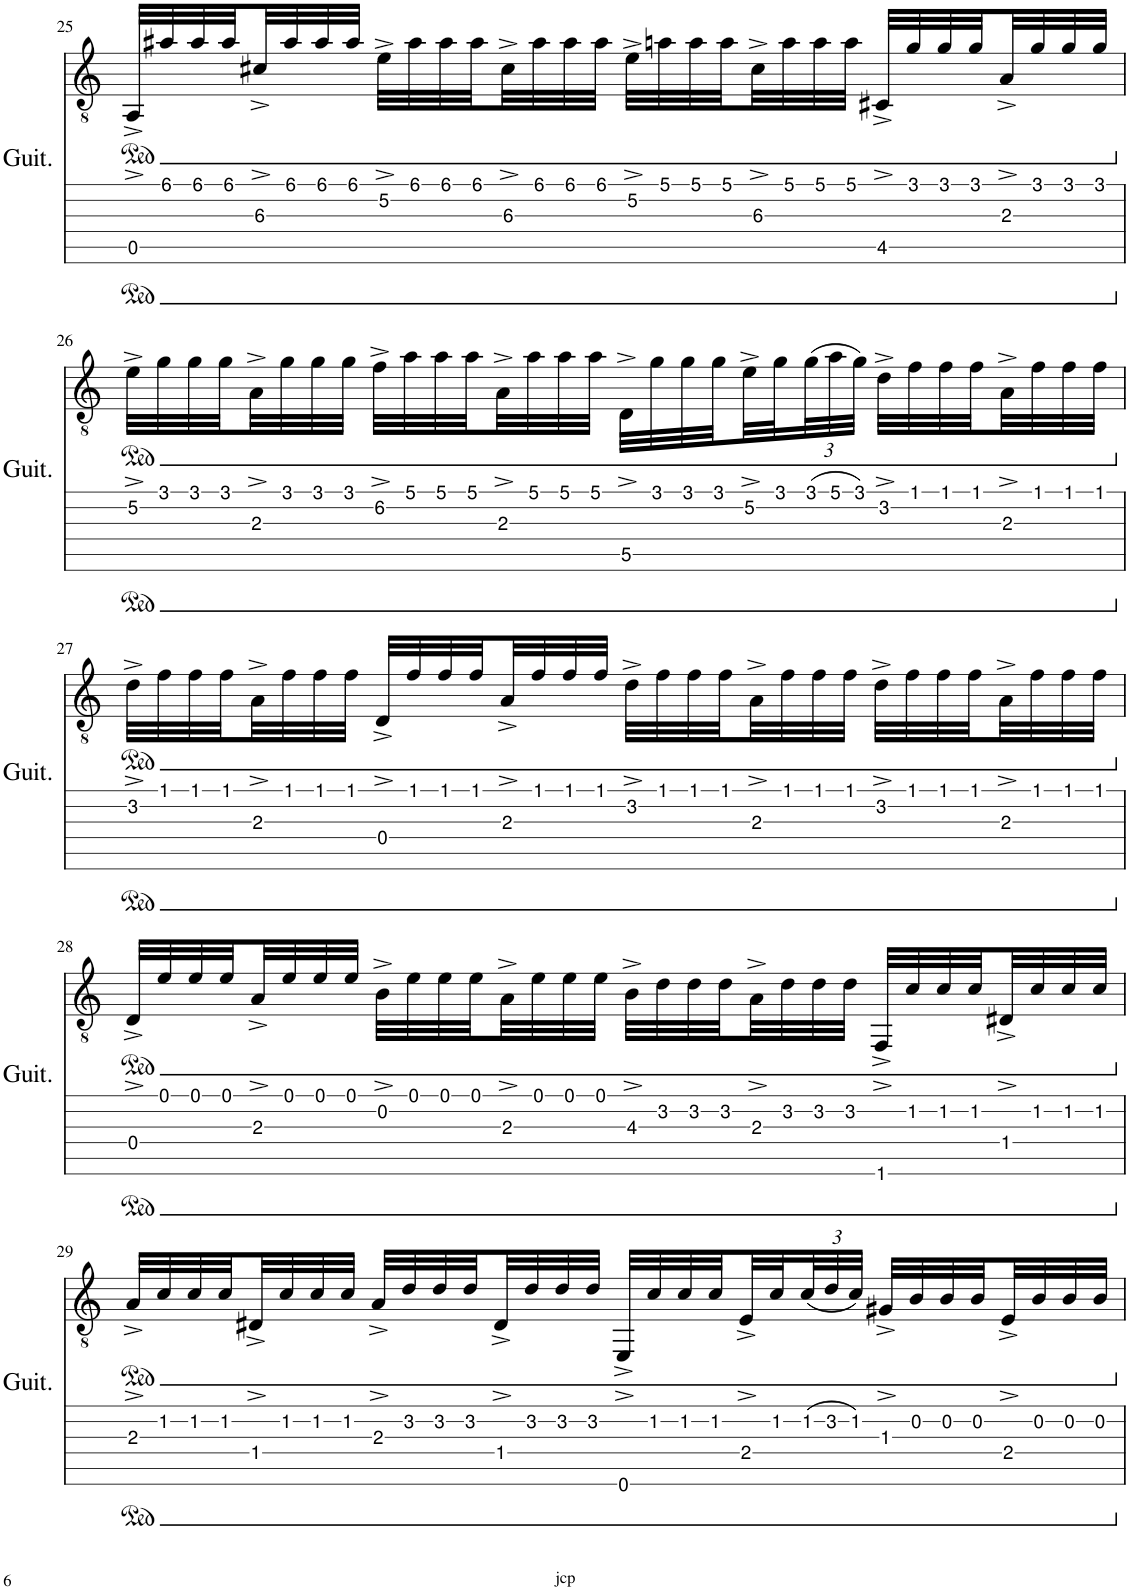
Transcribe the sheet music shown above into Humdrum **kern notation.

**kern	**kern
*part1	*part1
*staff2	*staff1
*I"Guitar	*
*I'Guit.	*
!!LO:PB:g=z
*	*clefGv2
*k[]	*k[]
*M4/4	*M4/4
*	*ped
=25	=25
32AA^LLL	32AA^/LLL
32a#	32a#X/
32a#	32a#/
32a#JJ	32a#/
32c#^LL	32c#X^/
32a#	32a#/
32a#	32a#/
32a#JJJ	32a#/JJJ
32e^LLL	32e^\LLL
32a#	32a#\
32a#	32a#\
32a#JJ	32a#\
32c#^LL	32c#^\
32a#	32a#\
32a#	32a#\
32a#JJJ	32a#\JJJ
32e^LLL	32e^\LLL
32a	32an\
32a	32a\
32aJJ	32a\
32c#^LL	32c#^\
32a	32a\
32a	32a\
32aJJJ	32a\JJJ
32C#^LLL	32C#X^/LLL
32g	32g/
32g	32g/
32gJJ	32g/
32A^LL	32A^/
32g	32g/
32g	32g/
32gJJJ	32g/JJJ
!!LO:LB:g=z
=26	=26
*	*Xped
*	*ped
32e^LLL	32e^\LLL
32g	32g\
32g	32g\
32gJJ	32g\
32A^LL	32A^\
32g	32g\
32g	32g\
32gJJJ	32g\JJJ
32f^LLL	32f^\LLL
32a	32a\
32a	32a\
32aJJ	32a\
32A^LL	32A^\
32a	32a\
32a	32a\
32aJJJ	32a\JJJ
32D^LLL	32D^\LLL
32g	32g\
32g	32g\
32gJJ	32g\
32e^LL	32e^\
32g	32g\
*Xbrackettup	*Xbrackettup
48g	(48g\
48a	48a\
48gJJJ	48g\JJJ)
32d^LLL	32d^\LLL
32f	32f\
32f	32f\
32fJJ	32f\
32A^LL	32A^\
32f	32f\
32f	32f\
32fJJJ	32f\JJJ
!!LO:LB:g=z
=27	=27
*	*Xped
*	*ped
32d^LLL	32d^\LLL
32f	32f\
32f	32f\
32fJJ	32f\
32A^LL	32A^\
32f	32f\
32f	32f\
32fJJJ	32f\JJJ
32D^LLL	32D^/LLL
32f	32f/
32f	32f/
32fJJ	32f/
32A^LL	32A^/
32f	32f/
32f	32f/
32fJJJ	32f/JJJ
32d^LLL	32d^\LLL
32f	32f\
32f	32f\
32fJJ	32f\
32A^LL	32A^\
32f	32f\
32f	32f\
32fJJJ	32f\JJJ
32d^LLL	32d^\LLL
32f	32f\
32f	32f\
32fJJ	32f\
32A^LL	32A^\
32f	32f\
32f	32f\
32fJJJ	32f\JJJ
!!LO:LB:g=z
=28	=28
*	*Xped
*	*ped
32D^LLL	32D^/LLL
32e	32e/
32e	32e/
32eJJ	32e/
32A^LL	32A^/
32e	32e/
32e	32e/
32eJJJ	32e/JJJ
32B^LLL	32B^\LLL
32e	32e\
32e	32e\
32eJJ	32e\
32A^LL	32A^\
32e	32e\
32e	32e\
32eJJJ	32e\JJJ
32B^LLL	32B^\LLL
32d	32d\
32d	32d\
32dJJ	32d\
32A^LL	32A^\
32d	32d\
32d	32d\
32dJJJ	32d\JJJ
32FF^LLL	32FF^/LLL
32c	32c/
32c	32c/
32cJJ	32c/
32D#^LL	32D#X^/
32c	32c/
32c	32c/
32cJJJ	32c/JJJ
!!LO:LB:g=z
=29	=29
*	*Xped
*	*ped
32A^LLL	32A^/LLL
32c	32c/
32c	32c/
32cJJ	32c/
32D#^LL	32D#X^/
32c	32c/
32c	32c/
32cJJJ	32c/JJJ
32A^LLL	32A^/LLL
32d	32d/
32d	32d/
32dJJ	32d/
32D#^LL	32D#^/
32d	32d/
32d	32d/
32dJJJ	32d/JJJ
32EE^LLL	32EE^/LLL
32c	32c/
32c	32c/
32cJJ	32c/
32E^LL	32E^/
32c	32c/
48c	(48c/
48d	48d/
48cJJJ	48c/JJJ)
32G#^LLL	32G#X^/LLL
32B	32B/
32B	32B/
32BJJ	32B/
32E^LL	32E^/
32B	32B/
32B	32B/
32BJJJ	32B/JJJ
*	*Xped
=	=
*-	*-
